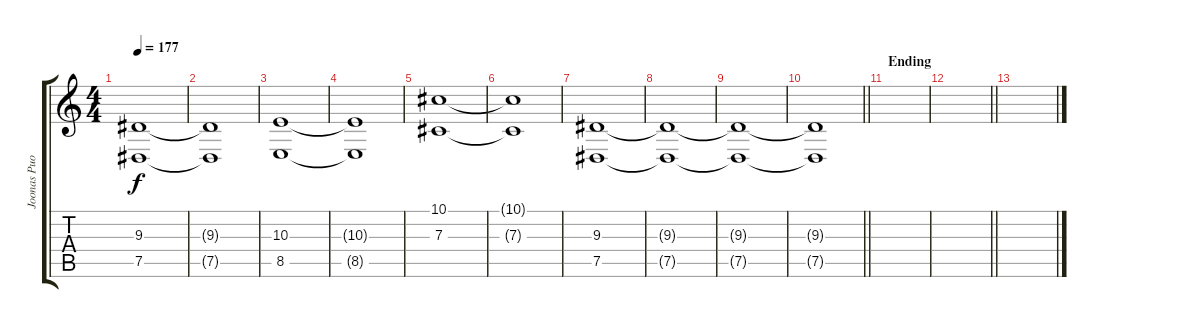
\track ("Joonas Puolakka 1" "Joonas Puo") {instrument synthstrings1}
\staff {score tabs}
\tuning (Eb4 Bb3 Gb3 Db3 Ab2 Eb2) {hide}
\ts (4 4)
\tempo 177
\clef g2
\ks c
(9.3 7.5).1{dy f} |
(9.3{t} 7.5{t}).1 |
(10.3 8.5).1 |
(10.3{t} 8.5{t}).1 |
(10.1 7.3).1 |
(10.1{t} 7.3{t}).1 |
(9.3 7.5).1 |
(9.3{t} 7.5{t}).1 |
(9.3{t} 7.5{t}).1 |
\barLineRight lightlight
(9.3{t} 7.5{t}).1 |
\section ("" "Ending")
|
\barLineRight lightlight
|
\section ("" "")
